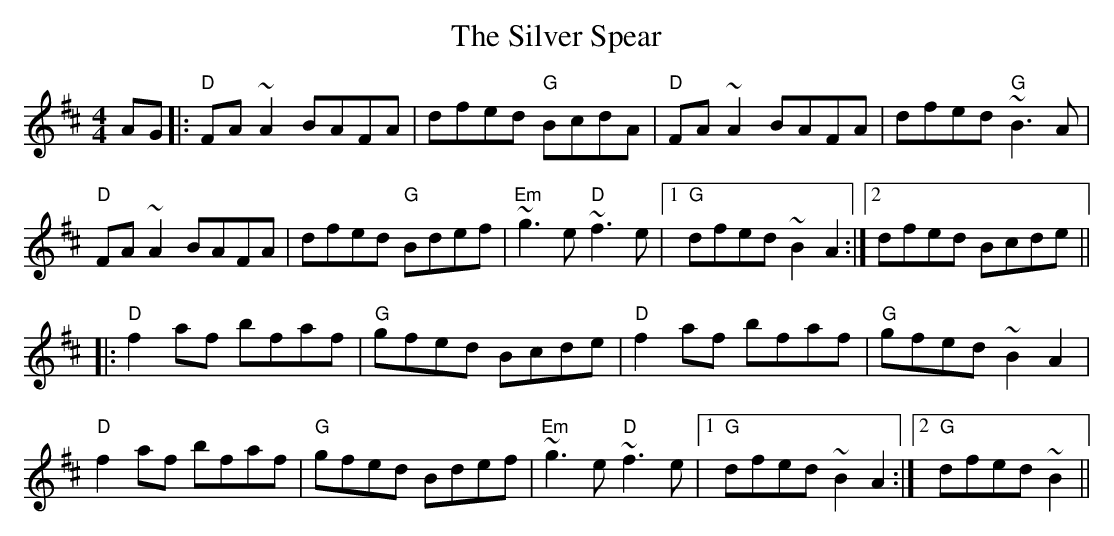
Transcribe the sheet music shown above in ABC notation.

X:1
T: The Silver Spear
M: 4/4
L: 1/8
K: Dmaj
AG|:"D"FA ~A2 BAFA|dfed "G"BcdA|"D"FA ~A2 BAFA|dfed ~"G"B3 A|
"D"FA ~A2 BAFA|dfed "G"Bdef|"Em"~g3 e "D"~f3 e|1 "G" dfed ~B2 A2:|2 dfed Bcde||
|:"D"f2 af bfaf|"G"gfed Bcde|"D"f2 af bfaf|"G"gfed ~B2 A2|
"D"f2 af bfaf|"G"gfed Bdef|"Em"~g3 e "D"~f3 e|1 "G"dfed ~B2 A2:|2 "G"dfed ~B2||
